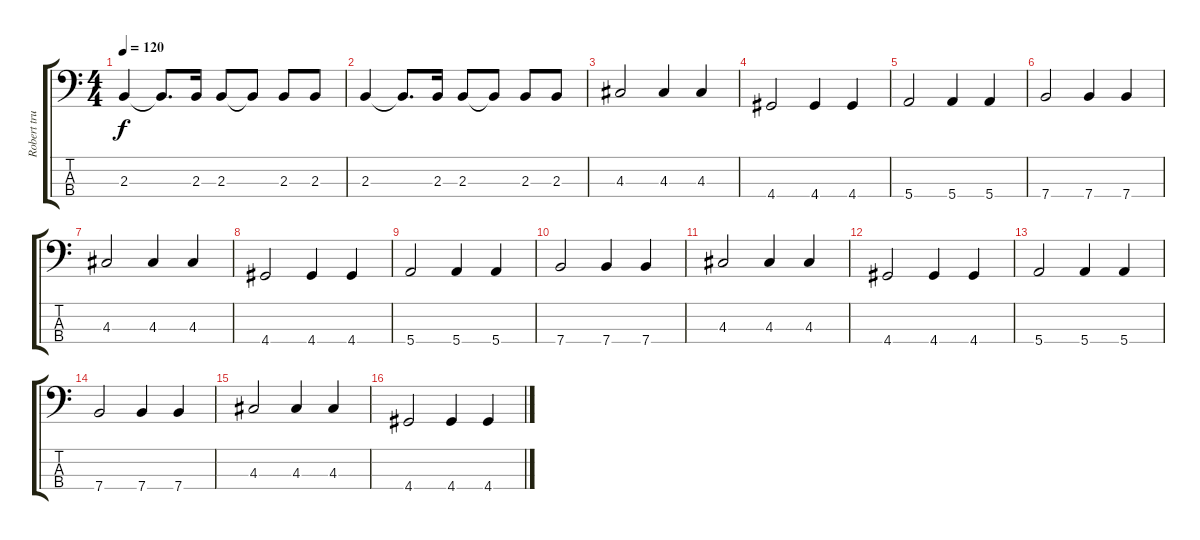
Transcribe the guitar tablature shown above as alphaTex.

\track ("Robert trujillo" "Robert tru") {instrument electricbassfinger}
\staff {score tabs}
\tuning (G2 D2 A1 E1) {hide}
\ts (4 4)
\tempo 120
\clef f4
\ks c
2.3.4{dy f} 2.3{t}.8{d} 2.3.16 2.3.8 2.3{t}.8 2.3.8 2.3.8 |
2.3.4 2.3{t}.8{d} 2.3.16 2.3.8 2.3{t}.8 2.3.8 2.3.8 |
4.3.2 4.3.4 4.3.4 |
4.4.2 4.4.4 4.4.4 |
5.4.2 5.4.4 5.4.4 |
7.4.2 7.4.4 7.4.4 |
4.3.2 4.3.4 4.3.4 |
4.4.2 4.4.4 4.4.4 |
5.4.2 5.4.4 5.4.4 |
7.4.2 7.4.4 7.4.4 |
4.3.2 4.3.4 4.3.4 |
4.4.2 4.4.4 4.4.4 |
5.4.2 5.4.4 5.4.4 |
7.4.2 7.4.4 7.4.4 |
4.3.2 4.3.4 4.3.4 |
4.4.2 4.4.4 4.4.4
